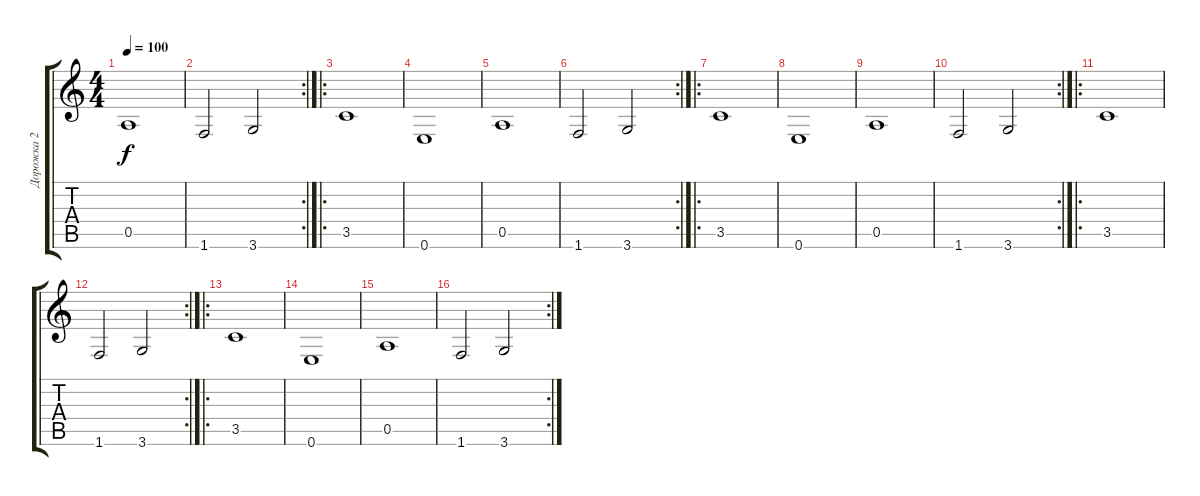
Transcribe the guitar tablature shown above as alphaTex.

\track ("Дорожка 2" "Дорожка 2") {instrument electricbassfinger}
\staff {score tabs}
\tuning (E4 B3 G3 D3 A2 E2) {hide}
\ts (4 4)
\tempo 100
\clef g2
\ks c
0.5.1{dy f} |
\rc 2
1.6.2 3.6.2 |
\ro
3.5.1 |
0.6.1 |
0.5.1 |
\rc 2
1.6.2 3.6.2 |
\ro
3.5.1 |
0.6.1 |
0.5.1 |
\rc 2
1.6.2 3.6.2 |
\ro
3.5.1 |
\rc 2
1.6.2 3.6.2 |
\ro
3.5.1 |
0.6.1 |
0.5.1 |
\rc 2
1.6.2 3.6.2
